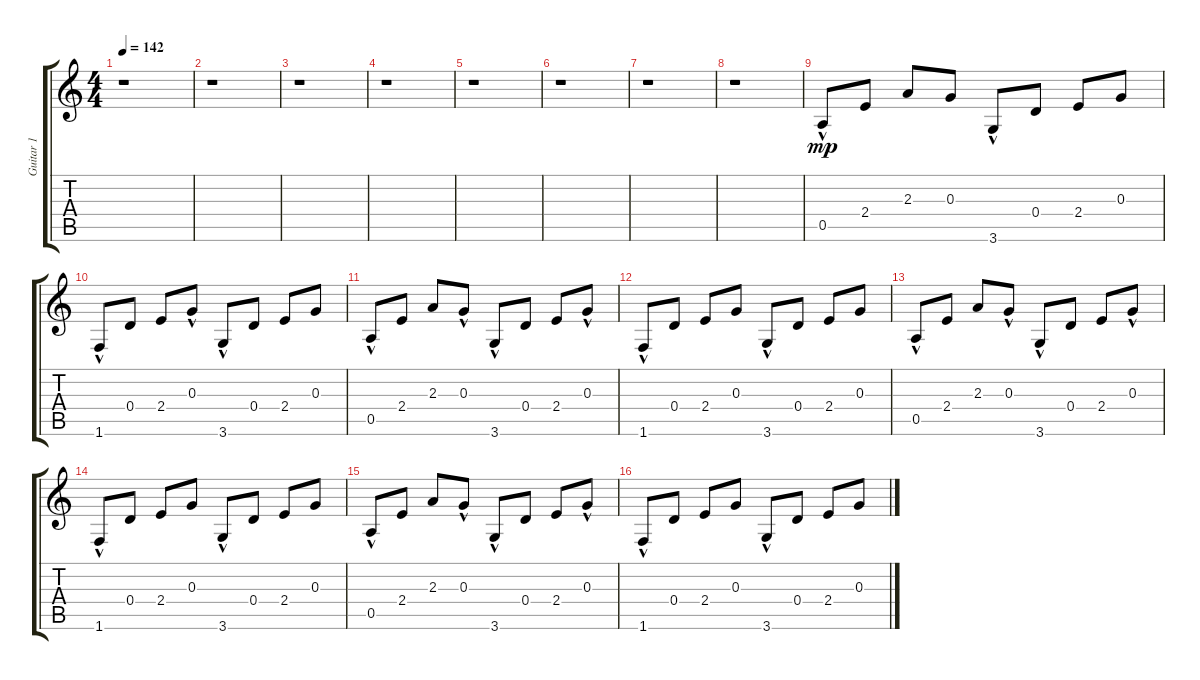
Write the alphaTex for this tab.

\track ("Guitar 1" "Guitar 1") {instrument electricguitarclean}
\staff {score tabs}
\tuning (E4 B3 G3 D3 A2 E2) {hide}
\ts (4 4)
\tempo 142
\clef g2
\ks c
r.1{dy f} |
r.1 |
r.1 |
r.1 |
r.1 |
r.1 |
r.1 |
r.1 |
0.5{hac}.8{dy mp volume 15} 2.4.8 2.3.8 0.3.8 3.6{hac}.8 0.4.8 2.4.8 0.3.8 |
1.6{hac}.8 0.4.8 2.4.8 0.3{hac}.8 3.6{hac}.8 0.4.8 2.4.8 0.3.8 |
0.5{hac}.8 2.4.8 2.3.8 0.3{hac}.8 3.6{hac}.8 0.4.8 2.4.8 0.3{hac}.8 |
1.6{hac}.8 0.4.8 2.4.8 0.3.8 3.6{hac}.8 0.4.8 2.4.8 0.3.8 |
0.5{hac}.8 2.4.8 2.3.8 0.3{hac}.8 3.6{hac}.8 0.4.8 2.4.8 0.3{hac}.8 |
1.6{hac}.8 0.4.8 2.4.8 0.3.8 3.6{hac}.8 0.4.8 2.4.8 0.3.8 |
0.5{hac}.8 2.4.8 2.3.8 0.3{hac}.8 3.6{hac}.8 0.4.8 2.4.8 0.3{hac}.8 |
1.6{hac}.8 0.4.8 2.4.8 0.3.8 3.6{hac}.8 0.4.8 2.4.8 0.3.8
